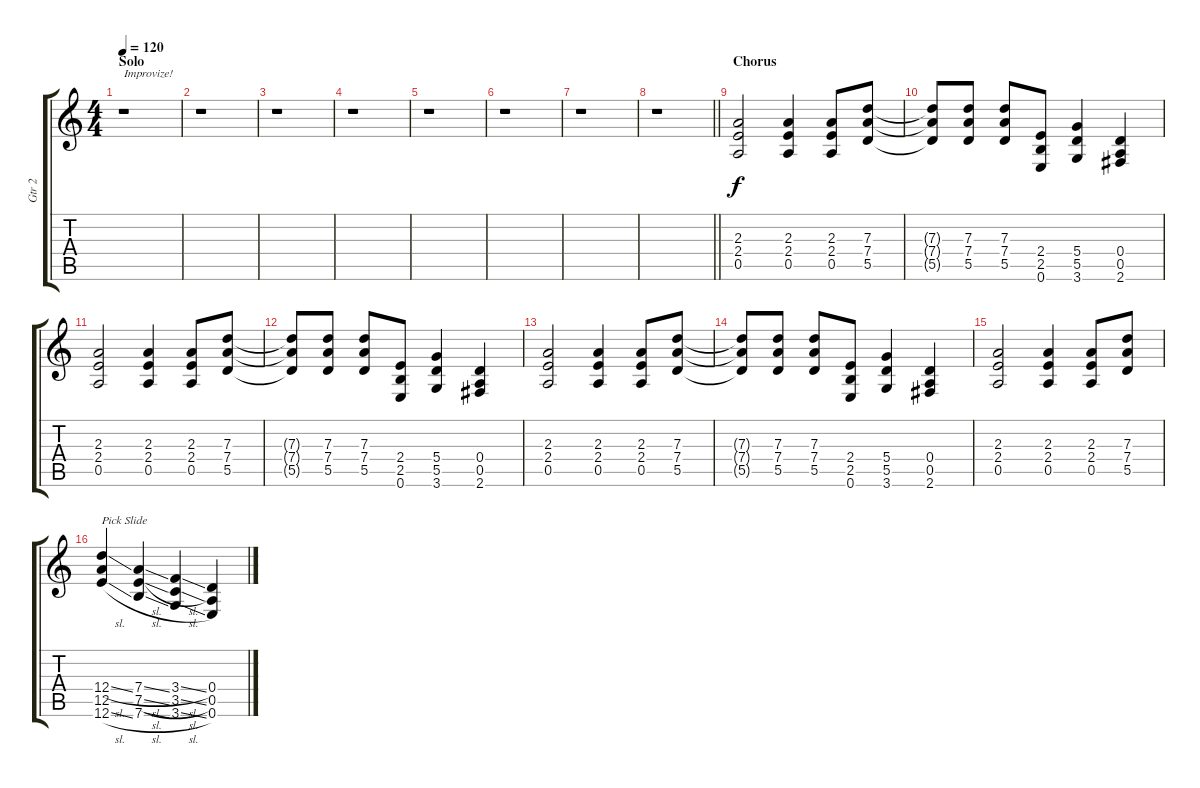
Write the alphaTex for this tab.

\track ("Gtr 2" "Gtr 2") {instrument overdrivenguitar}
\staff {score tabs}
\tuning (E4 B3 G3 D3 A2 E2) {hide}
\ts (4 4)
\section ("" "Solo")
\tempo 120
\clef g2
\ks c
r.1{txt "Improvize!" dy f} |
r.1 |
r.1 |
r.1 |
r.1 |
r.1 |
r.1 |
\barLineRight lightlight
r.1 |
\section ("" "Chorus")
(2.3 2.4 0.5).2 (2.3 2.4 0.5).4 (2.3 2.4 0.5).8 (7.3 7.4 5.5).8 |
(7.3{t} 7.4{t} 5.5{t}).8 (7.3 7.4 5.5).8 (7.3 7.4 5.5).8 (2.4 2.5 0.6).8 (5.4 5.5 3.6).4 (0.4 0.5 2.6).4 |
(2.3 2.4 0.5).2 (2.3 2.4 0.5).4 (2.3 2.4 0.5).8 (7.3 7.4 5.5).8 |
(7.3{t} 7.4{t} 5.5{t}).8 (7.3 7.4 5.5).8 (7.3 7.4 5.5).8 (2.4 2.5 0.6).8 (5.4 5.5 3.6).4 (0.4 0.5 2.6).4 |
(2.3 2.4 0.5).2 (2.3 2.4 0.5).4 (2.3 2.4 0.5).8 (7.3 7.4 5.5).8 |
(7.3{t} 7.4{t} 5.5{t}).8 (7.3 7.4 5.5).8 (7.3 7.4 5.5).8 (2.4 2.5 0.6).8 (5.4 5.5 3.6).4 (0.4 0.5 2.6).4 |
(2.3 2.4 0.5).2 (2.3 2.4 0.5).4 (2.3 2.4 0.5).8 (7.3 7.4 5.5).8 |
(12.4{sl} 12.5 12.6{sl}).4{txt "Pick Slide"} (7.4{sl} 7.5{sl} 7.6{sl}).4 (3.4{sl} 3.5{sl} 3.6{sl}).4 (0.4 0.5 0.6).4
